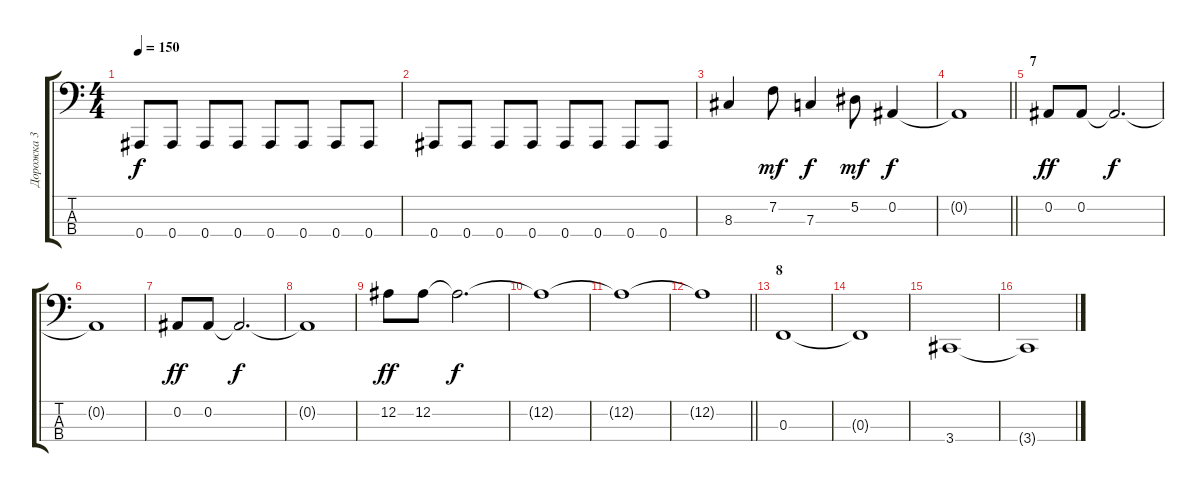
\track ("Дорожка 3" "Дорожка 3") {instrument electricbasspick}
\staff {score tabs}
\tuning (Eb2 Bb1 F1 Bb0) {hide}
\ts (4 4)
\tempo 150
\clef f4
\ks c
0.4.8{dy f} 0.4.8 0.4.8 0.4.8 0.4.8 0.4.8 0.4.8 0.4.8 |
0.4.8 0.4.8 0.4.8 0.4.8 0.4.8 0.4.8 0.4.8 0.4.8 |
8.3.4 7.2.8{dy mf} 7.3.4{dy f} 5.2.8{dy mf} 0.2.4{dy f} |
\barLineRight lightlight
0.2{t}.1 |
\section ("" "7")
0.2.8{dy ff} 0.2.8 0.2{t}.2{d dy f} |
0.2{t}.1 |
0.2.8{dy ff} 0.2.8 0.2{t}.2{d dy f} |
0.2{t}.1 |
12.2.8{dy ff} 12.2.8 12.2{t}.2{d dy f} |
12.2{t}.1 |
12.2{t}.1 |
\barLineRight lightlight
12.2{t}.1 |
\section ("" "8")
0.3.1 |
0.3{t}.1 |
3.4.1 |
3.4{t}.1
